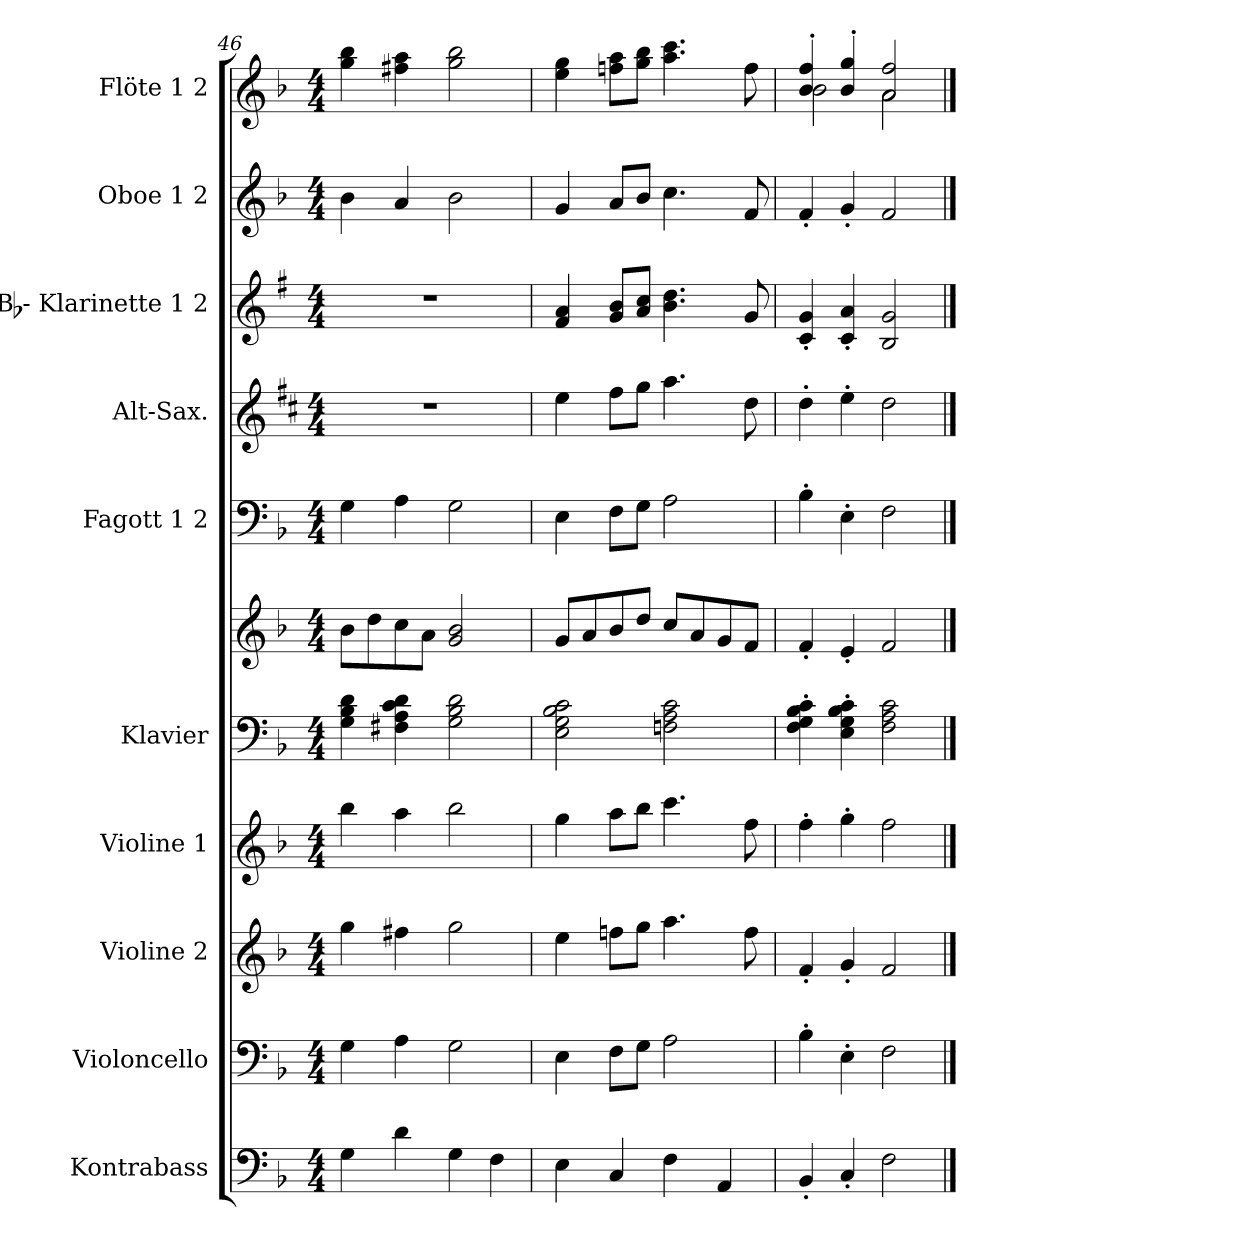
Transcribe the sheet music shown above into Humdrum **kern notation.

**kern	**kern	**kern	**kern	**kern	**kern	**kern	**kern	**kern	**kern	**kern
*part10	*part9	*part8	*part7	*part6	*part6	*part5	*part4	*part3	*part2	*part1
*staff11	*staff10	*staff9	*staff8	*staff7	*staff6	*staff5	*staff4	*staff3	*staff2	*staff1
*I"Kontrabass	*I"Violoncello	*I"Violine 2	*I"Violine 1	*I"Klavier	*	*I"Fagott 1  2	*I"Alt-Sax.	*I"Bb- Klarinette 1  2	*I"Oboe 1  2	*I"Flöte 1  2
*I'Kb.	*I'Vc.	*I'Vln. 2	*I'Vln. 1	*I'Kl.	*	*I'Fag. 1  2	*I'A. Sax.	*I'Bb Klar. 1  2	*I'Ob. 1  2	*I'Fl. 1  2
*clefF4	*clefF4	*clefG2	*clefG2	*clefF4	*clefG2	*clefF4	*clefG2	*clefG2	*clefG2	*clefG2
*ITrd7c12	*	*	*	*	*	*	*ITrd5c9	*ITrd1c2	*	*
*k[b-]	*k[b-]	*k[b-]	*k[b-]	*k[b-]	*k[b-]	*k[b-]	*k[b-]	*k[b-]	*k[b-]	*k[b-]
*F:	*F:	*F:	*F:	*F:	*F:	*F:	*F:	*F:	*F:	*F:
*M4/4	*M4/4	*M4/4	*M4/4	*M4/4	*M4/4	*M4/4	*M4/4	*M4/4	*M4/4	*M4/4
=46	=46	=46	=46	=46	=46	=46	=46	=46	=46	=46
4GGi\	4Gi\	4ggi\	4bb-i\	4Gi\ 4B-i 4di	8b-i\L	4Gi\	1r	1r	4b-i\	4ggi\ 4bb-i
.	.	.	.	.	8ddi\	.	.	.	.	.
4Di\	4Ai\	4ff#Xi\	4aai\	4F#Xi\ 4Ai 4ci 4di	8cci\	4Ai\	.	.	4ai/	4ff#Xi\ 4aai
.	.	.	.	.	8ai\J	.	.	.	.	.
4GGi\	2Gi\	2ggi\	2bb-i\	2Gi\ 2B-i 2di	2gi/ 2b-i	2Gi\	.	.	2b-i\	2ggi\ 2bb-i
4FFi\	.	.	.	.	.	.	.	.	.	.
=47	=47	=47	=47	=47	=47	=47	=47	=47	=47	=47
4EEi\	4Ei\	4eei\	4ggi\	2Ei\ 2Gi 2B-i 2ci	8gi/L	4Ei\	4gi\	4ei/ 4gi	4gi/	4eei\ 4ggi
.	.	.	.	.	8ai/	.	.	.	.	.
4CCi/	8Fi\L	8ffni\L	8aai\L	.	8b-i/	8Fi\L	8ai\L	8fi/ 8aiL	8ai/L	8ffni\ 8aaiL
.	8Gi\J	8ggi\J	8bb-i\J	.	8ddi/J	8Gi\J	8b-i\J	8gi/ 8b-iJ	8b-i/J	8ggi\ 8bb-iJ
4FFi\	2Ai\	4.aai\	4.ccci\	2Fni\ 2Ai 2ci	8cci/L	2Ai\	4.cci\	4.ai\ 4.cci	4.cci\	4.aai\ 4.ccci
.	.	.	.	.	8ai/	.	.	.	.	.
4AAAi/	.	.	.	.	8gi/	.	.	.	.	.
.	.	8ffi\	8ffi\	.	8fi/J	.	8fi\	8fi/	8fi/	8ffi\
=48	=48	=48	=48	=48	=48	=48	=48	=48	=48	=48
*	*	*	*	*	*	*	*	*	*	*^
4BBB-'i/	4B-'i\	4f'i/	4ff'i\	4Fi\' 4Gi' 4B-i' 4ci'	4f'i/	4B-'i\	4f'i\	4B-i/' 4fi'	4f'i/	4b-i/' 4ffi'	2b-i\
4CC'i/	4E'i\	4g'i/	4gg'i\	4Ei\' 4Gi' 4B-i' 4ci'	4e'i/	4E'i\	4g'i\	4B-i/' 4gi'	4g'i/	4b-i/' 4ggi'	.
2FFi\	2Fi\	2fi/	2ffi\	2Fi\ 2Ai 2ci	2fi/	2Fi\	2fi\	2Ai/ 2fi	2fi/	2ai/ 2ffi	2ai\
*	*	*	*	*	*	*	*	*	*	*v	*v
==	==	==	==	==	==	==	==	==	==	==
*-	*-	*-	*-	*-	*-	*-	*-	*-	*-	*-
